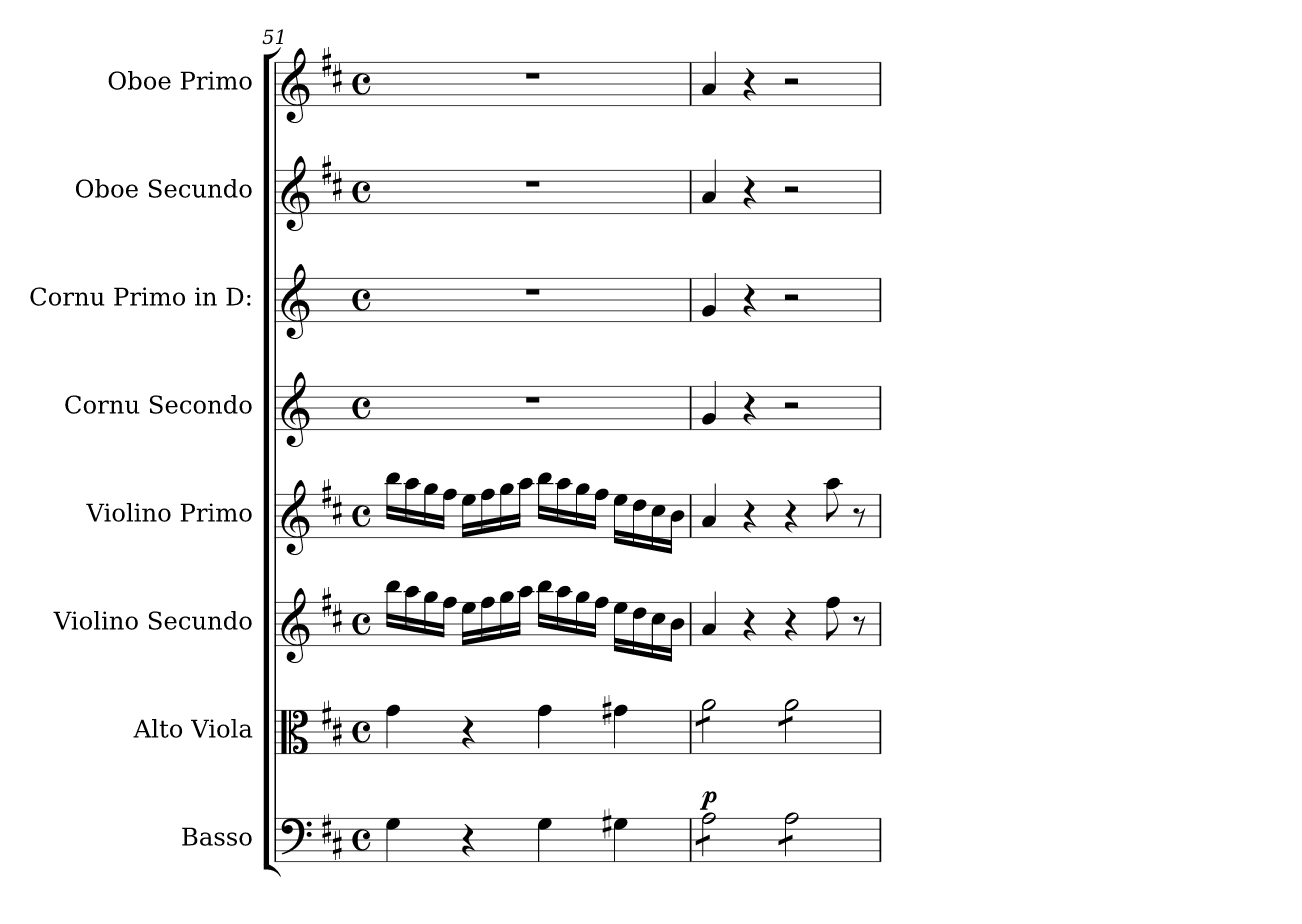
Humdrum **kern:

**kern	**dynam	**kern	**kern	**kern	**kern	**kern	**kern	**kern
*part8	*part8	*part7	*part6	*part5	*part4	*part3	*part2	*part1
*staff8	*staff8	*staff7	*staff6	*staff5	*staff4	*staff3	*staff2	*staff1
*I"Basso	*	*I"Alto Viola	*I"Violino Secundo	*I"Violino Primo	*I"Cornu Secondo	*I"Cornu Primo in D:	*I"Oboe Secundo	*I"Oboe Primo
*	*	*I'Vla	*	*I'Vn I	*	*I'Cor I	*	*I'Ob I
*clefF4	*	*clefC3	*clefG2	*clefG2	*clefG2	*clefG2	*clefG2	*clefG2
*	*	*	*	*	*ITrd-1c-2	*ITrd-1c-2	*	*
*k[f#c#]	*	*k[f#c#]	*k[f#c#]	*k[f#c#]	*k[f#c#]	*k[f#c#]	*k[f#c#]	*k[f#c#]
*D:	*	*D:	*D:	*D:	*D:	*D:	*D:	*D:
*M4/4	*	*M4/4	*M4/4	*M4/4	*M4/4	*M4/4	*M4/4	*M4/4
*met(c)	*	*met(c)	*met(c)	*met(c)	*met(c)	*met(c)	*met(c)	*met(c)
=51	=51	=51	=51	=51	=51	=51	=51	=51
4G\	.	4g\	16bb\LL	16bb\LL	1r	1r	1r	1r
.	.	.	16aa\	16aa\	.	.	.	.
.	.	.	16gg\	16gg\	.	.	.	.
.	.	.	16ff#\JJ	16ff#\JJ	.	.	.	.
4r	.	4r	16ee\LL	16ee\LL	.	.	.	.
.	.	.	16ff#\	16ff#\	.	.	.	.
.	.	.	16gg\	16gg\	.	.	.	.
.	.	.	16aa\JJ	16aa\JJ	.	.	.	.
4G\	.	4g\	16bb\LL	16bb\LL	.	.	.	.
.	.	.	16aa\	16aa\	.	.	.	.
.	.	.	16gg\	16gg\	.	.	.	.
.	.	.	16ff#\JJ	16ff#\JJ	.	.	.	.
4G#X\	.	4g#X\	16ee\LL	16ee\LL	.	.	.	.
.	.	.	16dd\	16dd\	.	.	.	.
.	.	.	16cc#\	16cc#\	.	.	.	.
.	.	.	16b\JJ	16b\JJ	.	.	.	.
=52	=52	=52	=52	=52	=52	=52	=52	=52
!	!LO:DY:a	!	!	!	!	!	!	!
*tremolo	*	*	*	*	*	*	*	*
*	*	*tremolo	*	*	*	*	*	*
8A\L	p	8a\L	4a/	4a/	4a/	4a/	4a/	4a/
8A\	.	8a\	.	.	.	.	.	.
8A\	.	8a\	4r	4r	4r	4r	4r	4r
8A\J	.	8a\J	.	.	.	.	.	.
8A\L	.	8a\L	4r	4r	2r	2r	2r	2r
8A\	.	8a\	.	.	.	.	.	.
8A\	.	8a\	8ff#\	8aa\	.	.	.	.
8A\J	.	8a\J	8r	8r	.	.	.	.
*	*	*Xtremolo	*	*	*	*	*	*
*Xtremolo	*	*	*	*	*	*	*	*
=	=	=	=	=	=	=	=	=
*-	*-	*-	*-	*-	*-	*-	*-	*-
